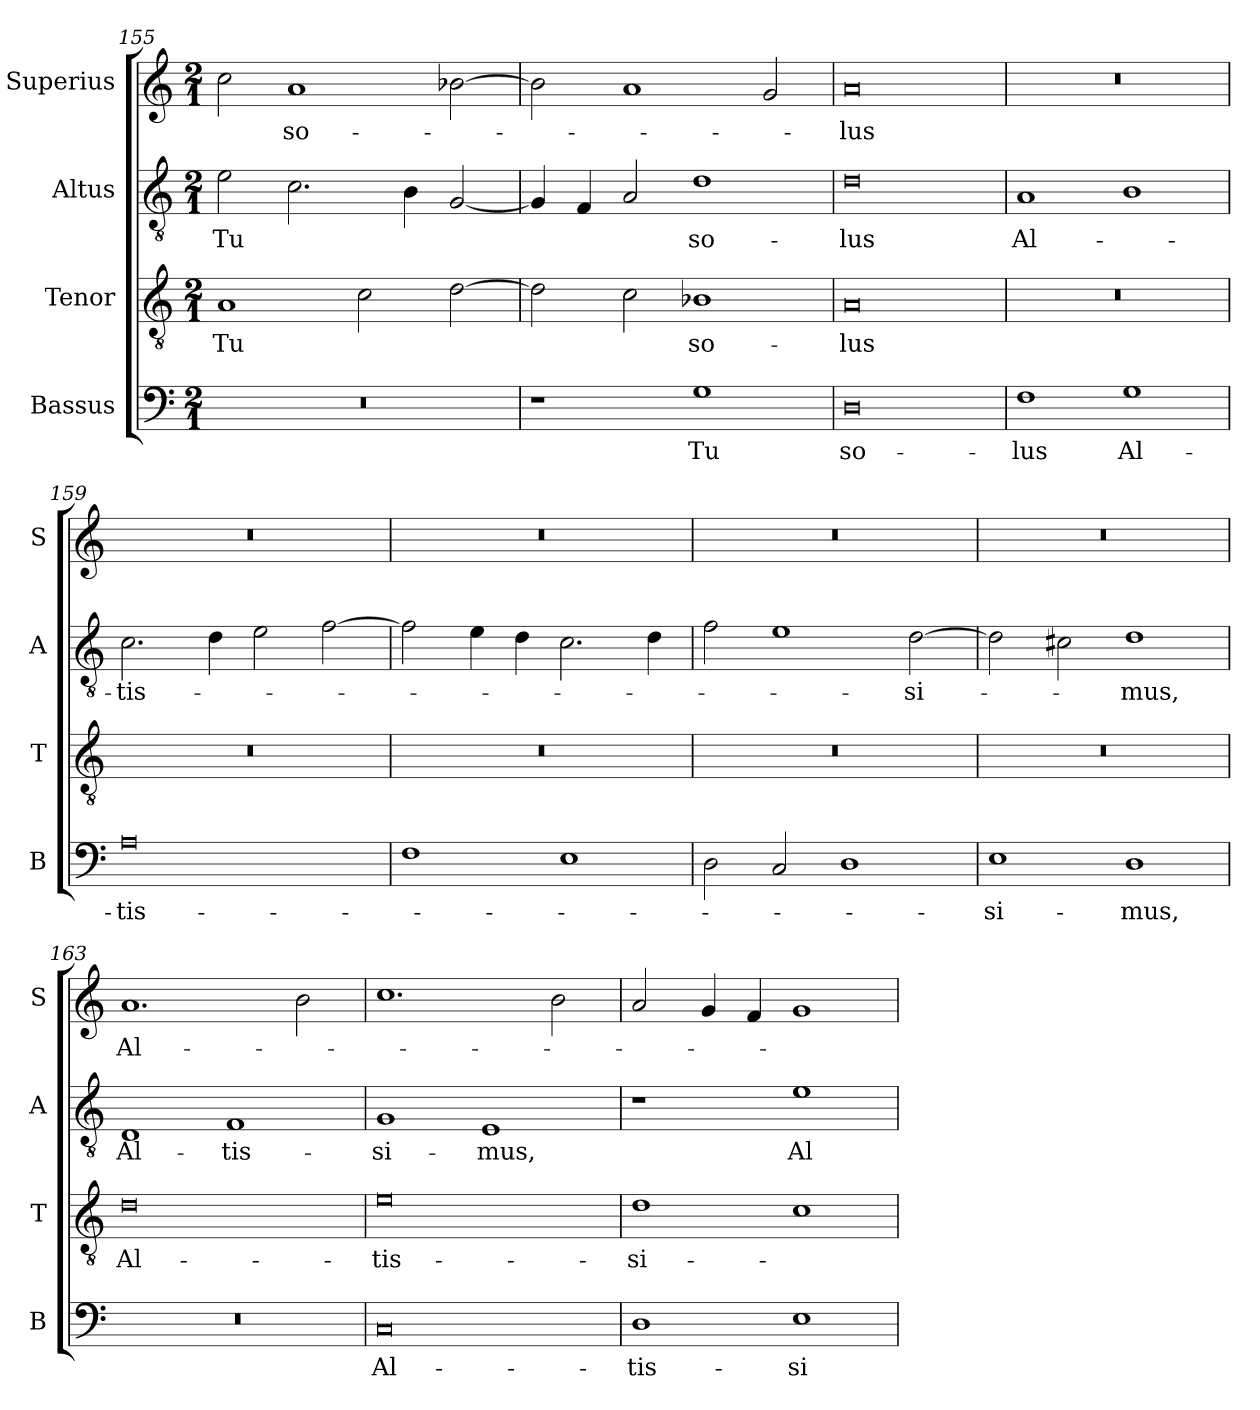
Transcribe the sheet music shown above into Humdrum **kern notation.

**kern	**text	**kern	**text	**kern	**text	**kern	**text
*part4	*part4	*part3	*part3	*part2	*part2	*part1	*part1
*staff4	*staff4	*staff3	*staff3	*staff2	*staff2	*staff1	*staff1
*I"Bassus	*	*I"Tenor	*	*I"Altus	*	*I"Superius	*
*I'B	*	*I'T	*	*I'A	*	*I'S	*
*clefF4	*	*clefGv2	*	*clefGv2	*	*clefG2	*
*k[]	*	*k[]	*	*k[]	*	*k[]	*
*M2/1	*	*M2/1	*	*M2/1	*	*M2/1	*
=155	=155	=155	=155	=155	=155	=155	=155
!	!	!	!LO:LY:i	!	!	!	!
0r	.	1A	Tu	2e	Tu	2cc	.
.	.	.	.	2.c	.	1a	so-
.	.	2c	.	.	.	.	.
.	.	.	.	4B	.	.	.
.	.	[2d	.	[2G	.	[2b-X	.
=156	=156	=156	=156	=156	=156	=156	=156
1r	.	2d]	.	4G]	.	2b-]	.
.	.	.	.	4F	.	.	.
.	.	2c	.	2A	.	1a	.
!	!	!	!LO:LY:i	!	!	!	!
1G	Tu	1B-X	so-	1d	so-	.	.
.	.	.	.	.	.	2g	.
=157	=157	=157	=157	=157	=157	=157	=157
!	!	!	!LO:LY:i	!	!	!	!
0D	so-	0A	-lus	0d	-lus	0a	-lus
=158	=158	=158	=158	=158	=158	=158	=158
1F	-lus	0r	.	1A	Al-	0r	.
1G	Al-	.	.	1B	.	.	.
=159	=159	=159	=159	=159	=159	=159	=159
0A	-tis-	0r	.	2.c	-tis-	0r	.
.	.	.	.	4d	.	.	.
.	.	.	.	2e	.	.	.
.	.	.	.	[2f	.	.	.
=160	=160	=160	=160	=160	=160	=160	=160
1F	.	0r	.	2f]	.	0r	.
.	.	.	.	4e	.	.	.
.	.	.	.	4d	.	.	.
1E	.	.	.	2.c	.	.	.
.	.	.	.	4d	.	.	.
=161	=161	=161	=161	=161	=161	=161	=161
2D	.	0r	.	2f	.	0r	.
2C	.	.	.	1e	.	.	.
1D	.	.	.	.	.	.	.
.	.	.	.	[2d	-si-	.	.
=162	=162	=162	=162	=162	=162	=162	=162
1E	-si-	0r	.	2d]	.	0r	.
.	.	.	.	2c#X	.	.	.
1D	-mus,	.	.	1d	-mus,	.	.
=163	=163	=163	=163	=163	=163	=163	=163
!	!	!	!	!	!LO:LY:i	!	!
0r	.	0d	Al-	1D	Al-	1.a	Al-
!	!	!	!	!	!LO:LY:i	!	!
.	.	.	.	1F	-tis-	.	.
.	.	.	.	.	.	2b	.
=164	=164	=164	=164	=164	=164	=164	=164
!	!LO:LY:i	!	!	!	!LO:LY:i	!	!
0C	Al-	0e	-tis-	1G	-si-	1.cc	.
!	!	!	!	!	!LO:LY:i	!	!
.	.	.	.	1E	-mus,	.	.
.	.	.	.	.	.	2b	.
=165	=165	=165	=165	=165	=165	=165	=165
!	!LO:LY:i	!	!	!	!	!	!
1D	-tis-	1d	-si-	1r	.	2a	.
.	.	.	.	.	.	4g	.
.	.	.	.	.	.	4f	.
!	!LO:LY:i	!	!	!	!LO:LY:i	!	!
1E	-si-	1c	.	1e	Al-	1g	.
=	=	=	=	=	=	=	=
*-	*-	*-	*-	*-	*-	*-	*-
